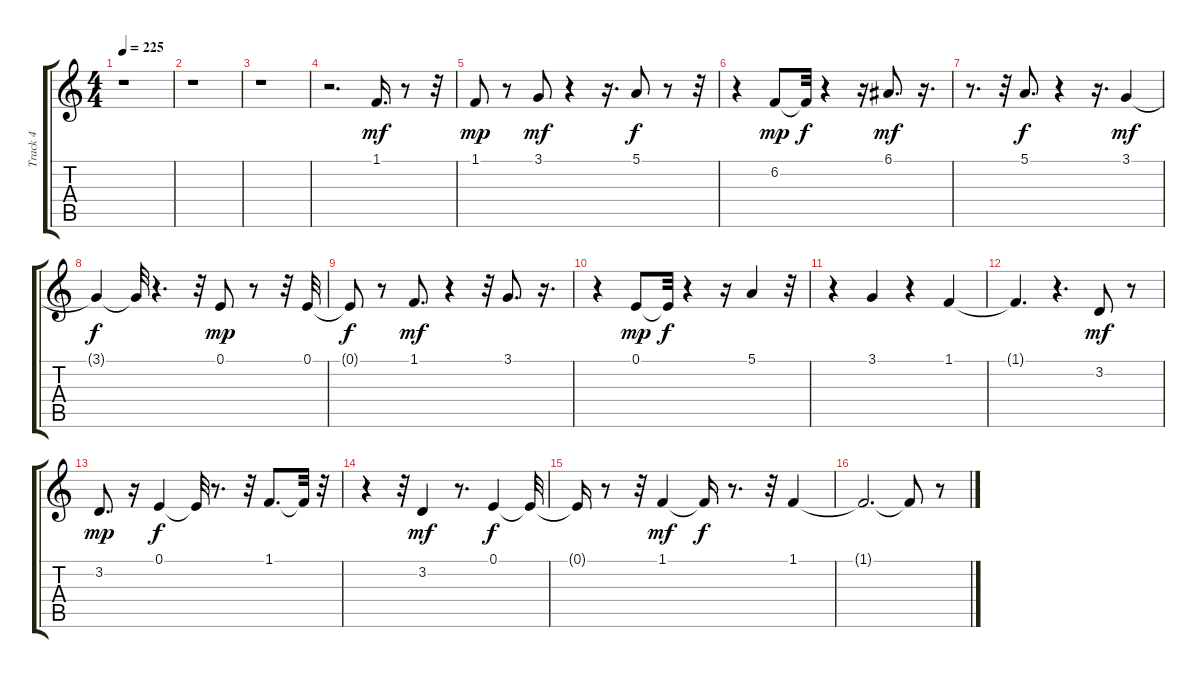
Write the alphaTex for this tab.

\track ("Track 4" "Track 4") {instrument pad1newage}
\staff {score tabs}
\tuning (E4 B3 G3 D3 A2 E2) {hide}
\ts (4 4)
\tempo 225
\clef g2
\ks c
r.1{dy f} |
r.1 |
r.1 |
r.2{d} 1.1.16{d dy mf} r.8 r.32 |
1.1.8{dy mp} r.8 3.1.8{dy mf} r.4 r.16{d} 5.1.8{dy f} r.8 r.32 |
r.4 6.2.8{dy mp} 6.2{t}.32{dy f} r.4 r.16 6.1.8{d dy mf} r.16{d} |
r.8{d} r.32 5.1.8{d dy f} r.4 r.16{d} 3.1.4{dy mf} |
3.1{t}.4{dy f} 3.1{t}.32 r.4{d} r.32 0.1.8{dy mp} r.8 r.32 0.1.32 |
0.1{t}.8{dy f} r.8 1.1.8{d dy mf} r.4 r.32 3.1.8{d} r.16{d} |
r.4 0.1.8{dy mp} 0.1{t}.32{dy f} r.4 r.16 5.1.4 r.32 |
r.4 3.1.4 r.4 1.1.4 |
1.1{t}.4{d} r.4{d} 3.2.8{dy mf} r.8 |
3.2.8{d dy mp} r.16 0.1.4{dy f} 0.1{t}.32 r.8{d} r.32 1.1.8{d} 1.1{t}.32 r.32 |
r.4 r.32 3.2.4{dy mf} r.8{d} 0.1.4{dy f} 0.1{t}.32 |
0.1{t}.16 r.8 r.32 1.1.4{dy mf} 1.1{t}.16{dy f} r.8{d} r.32 1.1.4 |
1.1{t}.2{d} 1.1{t}.8 r.8
